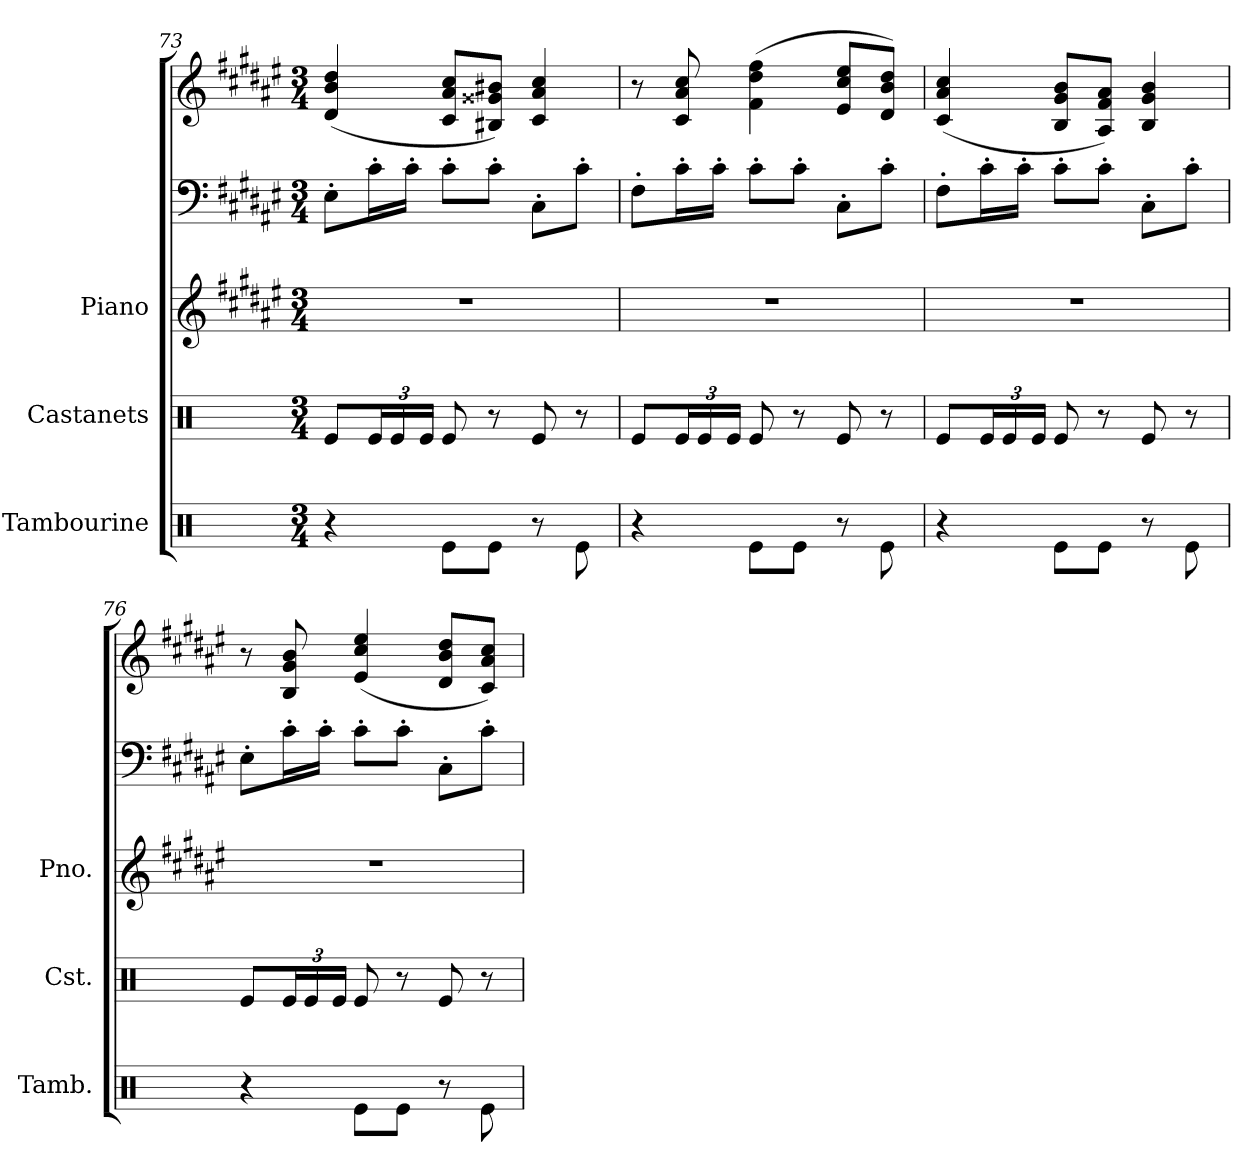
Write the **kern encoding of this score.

**kern	**kern	**kern	**kern	**kern
*part3	*part2	*part1	*part1	*part1
*staff5	*staff4	*staff3	*staff2	*staff1
*I"Tambourine	*I"Castanets	*I"Piano	*	*
*I'Tamb.	*I'Cst.	*I'Pno.	*	*
*clefX	*clefX	*clefG2	*clefF4	*clefG2
*k[]	*k[]	*k[f#c#g#d#a#e#]	*k[f#c#g#d#a#e#]	*k[f#c#g#d#a#e#]
*M3/4	*M3/4	*M3/4	*M3/4	*M3/4
=73	=73	=73	=73	=73
4r	8Re/L	2.r	8E#'\L	(<4d#/ 4b/ 4dd#/
*	*Xbrackettup	*	*	*
.	24Re/L	.	16c#'\L	.
.	24Re/	.	.	.
.	.	.	16c#'\JJ	.
.	24Re/JJ	.	.	.
8Re\L	8Re/	.	8c#'\L	8c#/ 8a#/ 8cc#/L
8Re\J	8r	.	8c#'\J	8B#X/ 8g##X/ 8b#X/J)
8r	8Re/	.	8C#'\L	4c#/ 4a#/ 4cc#/
8Re\	8r	.	8c#'\J	.
=74	=74	=74	=74	=74
4r	8Re/L	2.r	8F#'\L	8r
.	24Re/L	.	16c#'\L	8c#/ 8a#/ 8cc#/
.	24Re/	.	.	.
.	.	.	16c#'\JJ	.
.	24Re/JJ	.	.	.
8Re\L	8Re/	.	8c#'\L	(>4f#\ 4dd#\ 4ff#\
8Re\J	8r	.	8c#'\J	.
8r	8Re/	.	8C#'\L	8e#/ 8cc#/ 8ee#/L
8Re\	8r	.	8c#'\J	8d#/ 8b/ 8dd#/J)
=75	=75	=75	=75	=75
4r	8Re/L	2.r	8F#'\L	(<4c#/ 4a#/ 4cc#/
.	24Re/L	.	16c#'\L	.
.	24Re/	.	.	.
.	.	.	16c#'\JJ	.
.	24Re/JJ	.	.	.
8Re\L	8Re/	.	8c#'\L	8B/ 8g#/ 8b/L
8Re\J	8r	.	8c#'\J	8A#/ 8f#/ 8a#/J)
8r	8Re/	.	8C#'\L	4B/ 4g#/ 4b/
8Re\	8r	.	8c#'\J	.
!!LO:LB:g=z
=76	=76	=76	=76	=76
4r	8Re/L	2.r	8E#'\L	8r
.	24Re/L	.	16c#'\L	8B/ 8g#/ 8b/
.	24Re/	.	.	.
.	.	.	16c#'\JJ	.
.	24Re/JJ	.	.	.
8Re\L	8Re/	.	8c#'\L	(<4e#/ 4cc#/ 4ee#/
8Re\J	8r	.	8c#'\J	.
8r	8Re/	.	8C#'\L	8d#/ 8b/ 8dd#/L
8Re\	8r	.	8c#'\J	8c#/ 8a#/ 8cc#/J)
=	=	=	=	=
*-	*-	*-	*-	*-
